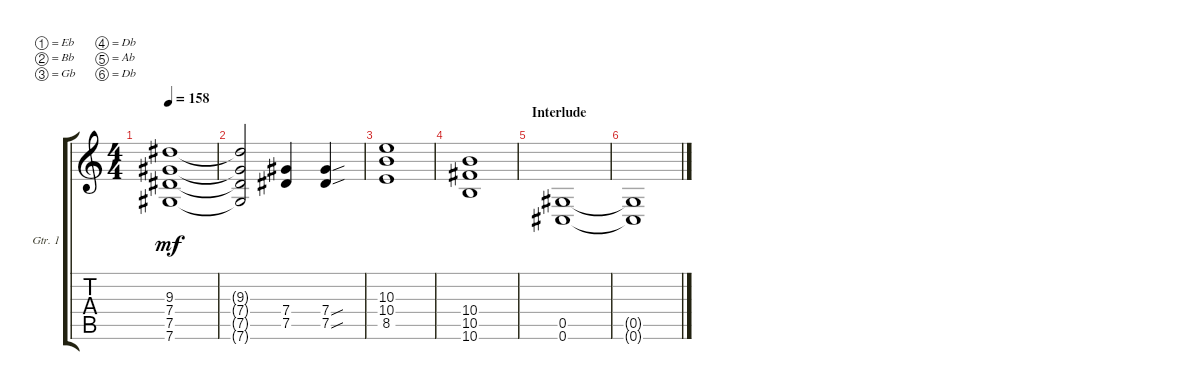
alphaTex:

\defaultSystemsLayout 4
\bracketExtendMode groupsimilarinstruments
\firstSystemTrackNameOrientation horizontal
\otherSystemsTrackNameOrientation horizontal
\track ("Electric Guitar" "Gtr. 1") {instrument distortionguitar}
\staff {score tabs}
\tuning (Eb4 Bb3 Gb3 Db3 Ab2 Db2)
\ts (4 4)
\tempo 158
\clef g2
\ks c
(7.5 7.4 9.3 7.6).1{dy mf} |
(7.6{t} 7.5{t} 7.4{t} 9.3{t}).2 (7.4 7.5).4 (7.5{sou} 7.4{sou}).4 |
(8.5 10.4 10.3).1 |
(10.5 10.6 10.4).1 |
\section ("" "Interlude")
(0.5 0.6).1 |
(0.6{t} 0.5{t}).1
